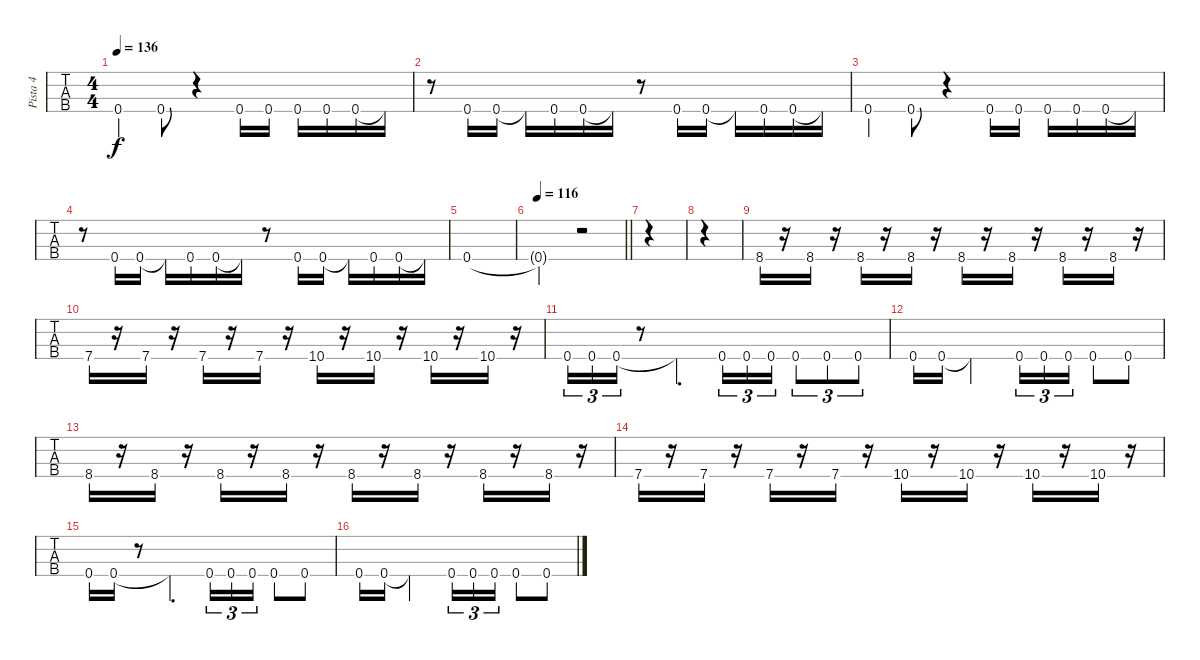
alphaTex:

\track ("Pista 4" "Pista 4") {instrument electricbassfinger}
\staff {tabs}
\tuning (F2 C2 G1 C1) {hide}
\ts (4 4)
\tempo 136
\clef f4
\ks c
0.4.4{dy f} 0.4.8 r.4 0.4.16 0.4.16 0.4.16 0.4.16 0.4.16 0.4{t}.16 |
r.8 0.4.16 0.4.16 0.4{t}.16 0.4.16 0.4.16 0.4{t}.16 r.8 0.4.16 0.4.16 0.4{t}.16 0.4.16 0.4.16 0.4{t}.16 |
0.4.4 0.4.8 r.4 0.4.16 0.4.16 0.4.16 0.4.16 0.4.16 0.4{t}.16 |
r.8 0.4.16 0.4.16 0.4{t}.16 0.4.16 0.4.16 0.4{t}.16 r.8 0.4.16 0.4.16 0.4{t}.16 0.4.16 0.4.16 0.4{t}.16 |
0.4.1 |
\tempo 116
\barLineRight lightlight
0.4{t}.2 r.2 |
\section ("" "")
|
|
8.4.16 r.16 8.4.16 r.16 8.4.16 r.16 8.4.16 r.16 8.4.16 r.16 8.4.16 r.16 8.4.16 r.16 8.4.16 r.16 |
7.4.16 r.16 7.4.16 r.16 7.4.16 r.16 7.4.16 r.16 10.4.16 r.16 10.4.16 r.16 10.4.16 r.16 10.4.16 r.16 |
0.4.16{tu (3 2)} 0.4.16{tu (3 2)} 0.4.16{tu (3 2)} r.8 0.4{t}.4{d} 0.4.16{tu (3 2)} 0.4.16{tu (3 2)} 0.4.16{tu (3 2)} 0.4.8{tu (3 2)} 0.4.8{tu (3 2)} 0.4.8{tu (3 2)} |
0.4.16 0.4.16 0.4{t}.2 0.4.16{tu (3 2)} 0.4.16{tu (3 2)} 0.4.16{tu (3 2)} 0.4.8 0.4.8 |
8.4.16 r.16 8.4.16 r.16 8.4.16 r.16 8.4.16 r.16 8.4.16 r.16 8.4.16 r.16 8.4.16 r.16 8.4.16 r.16 |
7.4.16 r.16 7.4.16 r.16 7.4.16 r.16 7.4.16 r.16 10.4.16 r.16 10.4.16 r.16 10.4.16 r.16 10.4.16 r.16 |
0.4.16 0.4.16 r.8 0.4{t}.4{d} 0.4.16{tu (3 2)} 0.4.16{tu (3 2)} 0.4.16{tu (3 2)} 0.4.8 0.4.8 |
0.4.16 0.4.16 0.4{t}.2 0.4.16{tu (3 2)} 0.4.16{tu (3 2)} 0.4.16{tu (3 2)} 0.4.8 0.4.8
